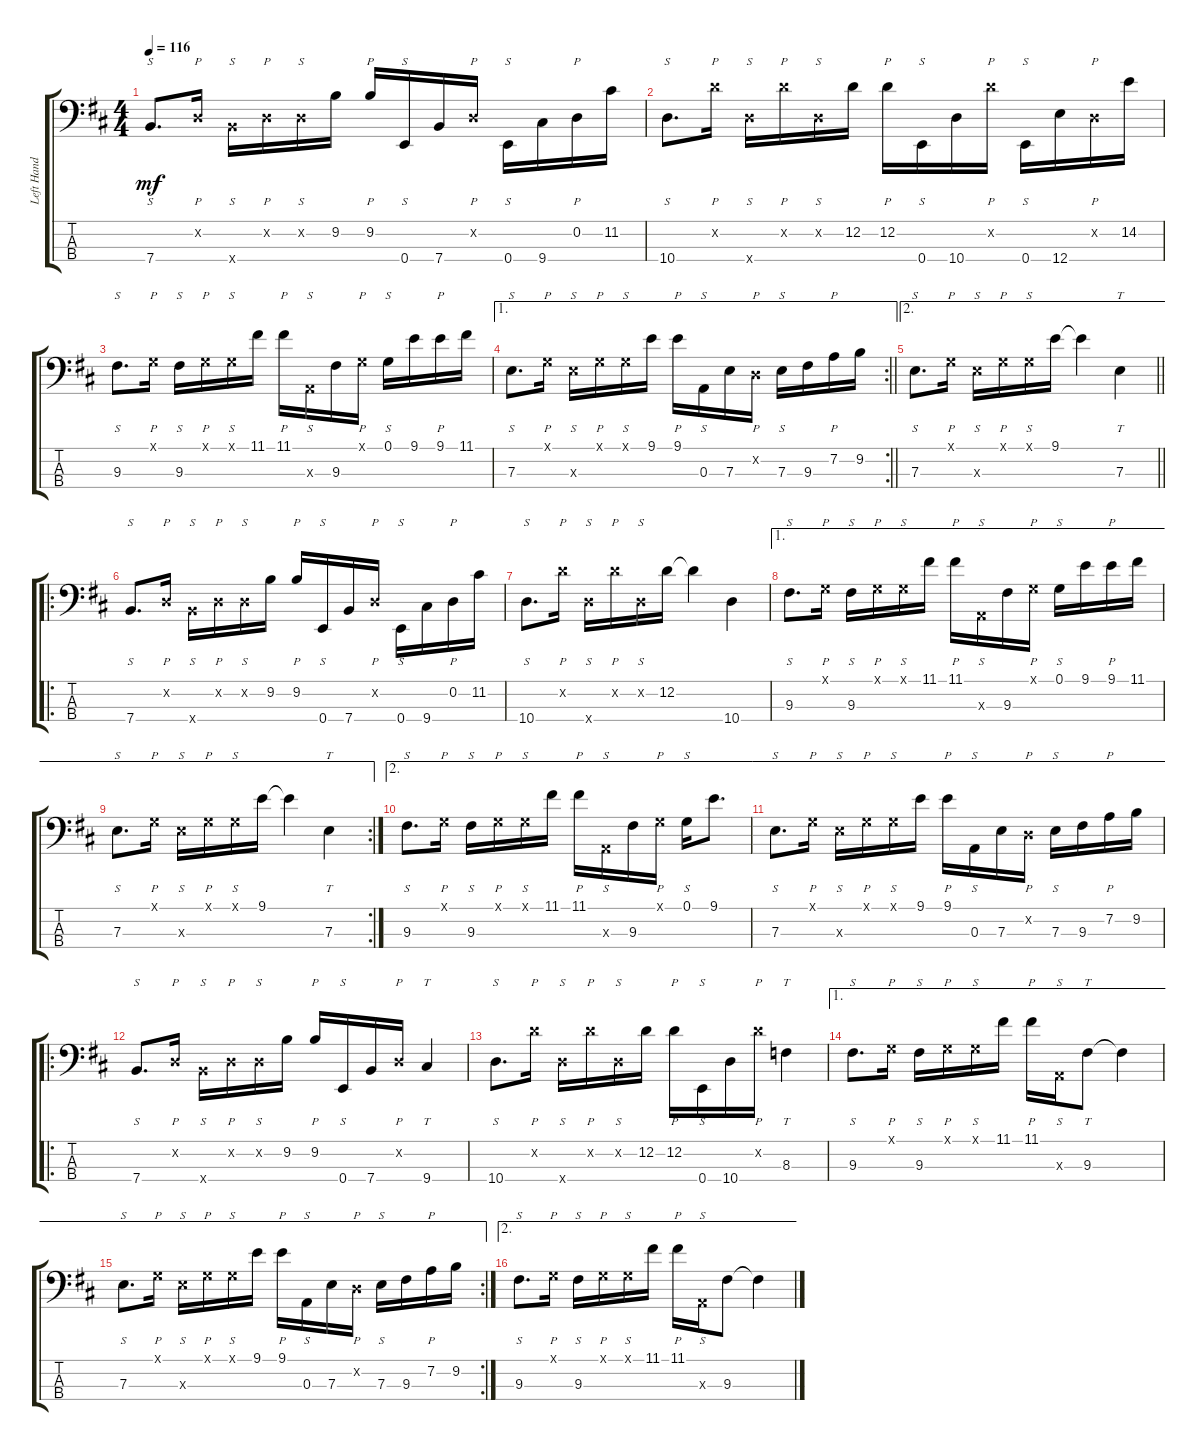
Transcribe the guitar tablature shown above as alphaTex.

\track ("Left Hand" "Left Hand") {instrument electricbassfinger}
\staff {score tabs}
\tuning (G2 D2 A1 E1) {hide}
\ts (4 4)
\tempo 116
\clef f4
\ks bminor
7.4.8{s d dy mf instrument electricbassfinger} 0.2{x}.16{p} 7.4{x}.16{s} 0.2{x}.16{p} 0.2{x}.16{s} 9.2.16 9.2.16{p} 0.4.16{s} 7.4.16 0.2{x}.16{p} 0.4.16{s} 9.4.16 0.2.16{p} 11.2.16 |
10.4.8{s d} 12.2{x}.16{p} 10.4{x}.16{s} 12.2{x}.16{p} 0.2{x}.16{s} 12.2.16 12.2.16{p} 0.4.16{s} 10.4.16 12.2{x}.16{p} 0.4.16{s} 12.4.16 0.2{x}.16{p} 14.2.16 |
9.3.8{s d} 0.1{x}.16{p} 9.3.16{s} 0.1{x}.16{p} 0.1{x}.16{s} 11.1.16 11.1.16{p} 0.3{x}.16{s} 9.3.16 0.1{x}.16{p} 0.1.16{s} 9.1.16 9.1.16{p} 11.1.16 |
\ae 1
\rc 2
\barLineRight lightlight
7.3.8{s d} 0.1{x}.16{p} 7.3{x}.16{s} 0.1{x}.16{p} 0.1{x}.16{s} 9.1.16 9.1.16{p} 0.3.16{s} 7.3.16 0.2{x}.16{p} 7.3.16{s} 9.3.16 7.2.16{p} 9.2.16 |
\ae 2
\barLineRight lightlight
7.3.8{s d} 0.1{x}.16{p} 7.3{x}.16{s} 0.1{x}.16{p} 0.1{x}.16{s} 9.1.16 9.1{t}.4 7.3.4{tt} |
\ro
7.4.8{s d} 0.2{x}.16{p} 7.4{x}.16{s} 0.2{x}.16{p} 0.2{x}.16{s} 9.2.16 9.2.16{p} 0.4.16{s} 7.4.16 0.2{x}.16{p} 0.4.16{s} 9.4.16 0.2.16{p} 11.2.16 |
10.4.8{s d} 12.2{x}.16{p} 10.4{x}.16{s} 12.2{x}.16{p} 0.2{x}.16{s} 12.2.16 12.2{t}.4 10.4.4 |
\ae 1
9.3.8{s d} 0.1{x}.16{p} 9.3.16{s} 0.1{x}.16{p} 0.1{x}.16{s} 11.1.16 11.1.16{p} 0.3{x}.16{s} 9.3.16 0.1{x}.16{p} 0.1.16{s} 9.1.16 9.1.16{p} 11.1.16 |
\ae 1
\rc 2
7.3.8{s d} 0.1{x}.16{p} 7.3{x}.16{s} 0.1{x}.16{p} 0.1{x}.16{s} 9.1.16 9.1{t}.4 7.3.4{tt} |
\ae 2
9.3.8{s d} 0.1{x}.16{p} 9.3.16{s} 0.1{x}.16{p} 0.1{x}.16{s} 11.1.16 11.1.16{p} 0.3{x}.16{s} 9.3.16 0.1{x}.16{p} 0.1.16{s} 9.1.8{d} |
\ae 2
7.3.8{s d} 0.1{x}.16{p} 7.3{x}.16{s} 0.1{x}.16{p} 0.1{x}.16{s} 9.1.16 9.1.16{p} 0.3.16{s} 7.3.16 0.2{x}.16{p} 7.3.16{s} 9.3.16 7.2.16{p} 9.2.16 |
\ro
7.4.8{s d} 0.2{x}.16{p} 7.4{x}.16{s} 0.2{x}.16{p} 0.2{x}.16{s} 9.2.16 9.2.16{p} 0.4.16{s} 7.4.16 0.2{x}.16{p} 9.4.4{tt} |
10.4.8{s d} 12.2{x}.16{p} 10.4{x}.16{s} 12.2{x}.16{p} 0.2{x}.16{s} 12.2.16 12.2.16{p} 0.4.16{s} 10.4.16 12.2{x}.16{p} 8.3.4{tt} |
\ae 1
9.3.8{s d} 0.1{x}.16{p} 9.3.16{s} 0.1{x}.16{p} 0.1{x}.16{s} 11.1.16 11.1.16{p} 0.3{x}.16{s} 9.3.8{tt} 9.3{t}.4 |
\ae 1
\rc 2
7.3.8{s d} 0.1{x}.16{p} 7.3{x}.16{s} 0.1{x}.16{p} 0.1{x}.16{s} 9.1.16 9.1.16{p} 0.3.16{s} 7.3.16 0.2{x}.16{p} 7.3.16{s} 9.3.16 7.2.16{p} 9.2.16 |
\ae 2
9.3.8{s d} 0.1{x}.16{p} 9.3.16{s} 0.1{x}.16{p} 0.1{x}.16{s} 11.1.16 11.1.16{p} 0.3{x}.16{s} 9.3.8 9.3{t}.4
